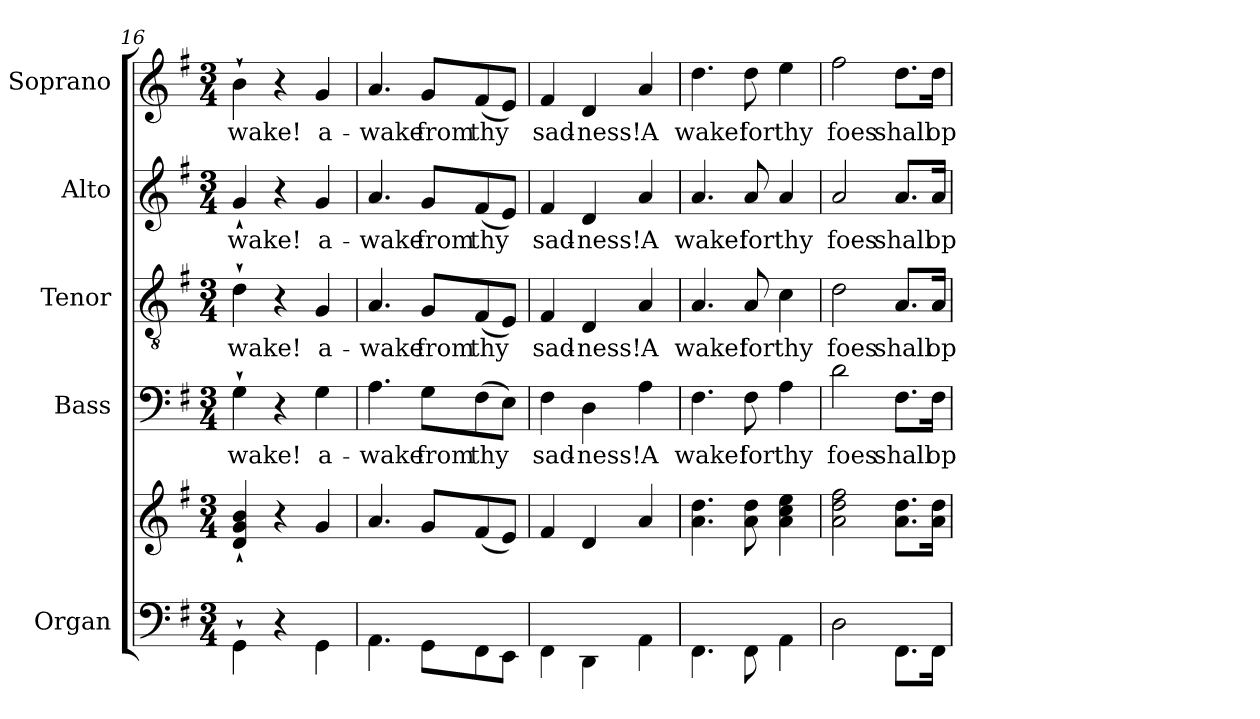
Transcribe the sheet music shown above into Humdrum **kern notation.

**kern	**kern	**kern	**text	**kern	**text	**kern	**text	**kern	**text
*part5	*part5	*part4	*part4	*part3	*part3	*part2	*part2	*part1	*part1
*staff6	*staff5	*staff4	*staff4	*staff3	*staff3	*staff2	*staff2	*staff1	*staff1
*I"Organ	*	*I"Bass	*	*I"Tenor	*	*I"Alto	*	*I"Soprano	*
*I'Org.	*	*I'B.	*	*I'T.	*	*I'A.	*	*I'S.	*
!!LO:PB:g=z
*clefF4	*clefG2	*clefF4	*	*clefGv2	*	*clefG2	*	*clefG2	*
*	*	*	*	*ITrd7c12	*	*	*	*	*
*k[f#]	*k[f#]	*k[f#]	*	*k[f#]	*	*k[f#]	*	*k[f#]	*
*G:	*G:	*G:	*	*G:	*	*G:	*	*G:	*
*M3/4	*M3/4	*M3/4	*	*M3/4	*	*M3/4	*	*M3/4	*
=16	=16	=16	=16	=16	=16	=16	=16	=16	=16
!	!	!	!LO:LY:b:color=#000000	!	!	!	!	!	!
!	!	!	!	!	!LO:LY:b:color=#000000	!	!	!	!
!	!	!	!	!	!	!	!LO:LY:b:color=#000000	!	!
!	!	!	!	!	!	!	!	!	!LO:LY:b:color=#000000
4GG`i\	4di/` 4gi` 4bi`	4G`i\	-wake!	4D`i\	-wake!	4g`i/	wake!	4b`i\	-wake!
4r	4r	4r	.	4r	.	4r	.	4r	.
!	!	!	!LO:LY:b:color=#000000	!	!	!	!	!	!
!	!	!	!	!	!LO:LY:b:color=#000000	!	!	!	!
!	!	!	!	!	!	!	!LO:LY:b:color=#000000	!	!
!	!	!	!	!	!	!	!	!	!LO:LY:b:color=#000000
4GGi\	4gi/	4Gi\	a-	4GGi/	a-	4gi/	a-	4gi/	a-
=17	=17	=17	=17	=17	=17	=17	=17	=17	=17
!	!	!	!LO:LY:b:color=#000000	!	!	!	!	!	!
!	!	!	!	!	!LO:LY:b:color=#000000	!	!	!	!
!	!	!	!	!	!	!	!LO:LY:b:color=#000000	!	!
!	!	!	!	!	!	!	!	!	!LO:LY:b:color=#000000
4.AAi\	4.ai/	4.Ai\	-wake	4.AAi/	-wake	4.ai/	-wake	4.ai/	-wake
!	!	!	!LO:LY:b:color=#000000	!	!	!	!	!	!
!	!	!	!	!	!LO:LY:b:color=#000000	!	!	!	!
!	!	!	!	!	!	!	!LO:LY:b:color=#000000	!	!
!	!	!	!	!	!	!	!	!	!LO:LY:b:color=#000000
8GGi\L	8gi/L	8Gi\L	from	8GGi/L	from	8gi/L	from	8gi/L	from
!	!	!	!LO:LY:b:color=#000000	!	!	!	!	!	!
!	!	!	!	!	!LO:LY:b:color=#000000	!	!	!	!
!	!	!	!	!	!	!	!LO:LY:b:color=#000000	!	!
!	!	!	!	!	!	!	!	!	!LO:LY:b:color=#000000
8FF#i\	(8f#i/	(8F#i\	thy	(8FF#i/	thy	(8f#i/	thy	(8f#i/	thy
8EEi\J	8ei/J)	8Ei\J)	.	8EEi/J)	.	8ei/J)	.	8ei/J)	.
=18	=18	=18	=18	=18	=18	=18	=18	=18	=18
!	!	!	!LO:LY:b:color=#000000	!	!	!	!	!	!
!	!	!	!	!	!LO:LY:b:color=#000000	!	!	!	!
!	!	!	!	!	!	!	!LO:LY:b:color=#000000	!	!
!	!	!	!	!	!	!	!	!	!LO:LY:b:color=#000000
4FF#i\	4f#i/	4F#i\	sad-	4FF#i/	sad-	4f#i/	sad-	4f#i/	sad-
!	!	!	!LO:LY:b:color=#000000	!	!	!	!	!	!
!	!	!	!	!	!LO:LY:b:color=#000000	!	!	!	!
!	!	!	!	!	!	!	!LO:LY:b:color=#000000	!	!
!	!	!	!	!	!	!	!	!	!LO:LY:b:color=#000000
4DDi\	4di/	4Di\	-ness!	4DDi/	-ness!	4di/	-ness!	4di/	-ness!
!	!	!	!LO:LY:b:color=#000000	!	!	!	!	!	!
!	!	!	!	!	!LO:LY:b:color=#000000	!	!	!	!
!	!	!	!	!	!	!	!LO:LY:b:color=#000000	!	!
!	!	!	!	!	!	!	!	!	!LO:LY:b:color=#000000
4AAi\	4ai/	4Ai\	A	4AAi/	A	4ai/	A	4ai/	A
=19	=19	=19	=19	=19	=19	=19	=19	=19	=19
!	!	!	!LO:LY:b:color=#000000	!	!	!	!	!	!
!	!	!	!	!	!LO:LY:b:color=#000000	!	!	!	!
!	!	!	!	!	!	!	!LO:LY:b:color=#000000	!	!
!	!	!	!	!	!	!	!	!	!LO:LY:b:color=#000000
4.FF#i\	4.ai\ 4.ddi	4.F#i\	wake!	4.AAi/	wake!	4.ai/	wake!	4.ddi\	wake!
!	!	!	!LO:LY:b:color=#000000	!	!	!	!	!	!
!	!	!	!	!	!LO:LY:b:color=#000000	!	!	!	!
!	!	!	!	!	!	!	!LO:LY:b:color=#000000	!	!
!	!	!	!	!	!	!	!	!	!LO:LY:b:color=#000000
8FF#i\	8ai\ 8ddi	8F#i\	for	8AAi/	for	8ai/	for	8ddi\	for
!	!	!	!LO:LY:b:color=#000000	!	!	!	!	!	!
!	!	!	!	!	!LO:LY:b:color=#000000	!	!	!	!
!	!	!	!	!	!	!	!LO:LY:b:color=#000000	!	!
!	!	!	!	!	!	!	!	!	!LO:LY:b:color=#000000
4AAi\	4ai\ 4cci 4eei	4Ai\	thy	4Ci\	thy	4ai/	thy	4eei\	thy
=20	=20	=20	=20	=20	=20	=20	=20	=20	=20
!	!	!	!LO:LY:b:color=#000000	!	!	!	!	!	!
!	!	!	!	!	!LO:LY:b:color=#000000	!	!	!	!
!	!	!	!	!	!	!	!LO:LY:b:color=#000000	!	!
!	!	!	!	!	!	!	!	!	!LO:LY:b:color=#000000
2Di\	2ai\ 2ddi 2ff#i	2di\	foes	2Di\	foes	2ai/	foes	2ff#i\	foes
!	!	!	!LO:LY:b:color=#000000	!	!	!	!	!	!
!	!	!	!	!	!LO:LY:b:color=#000000	!	!	!	!
!	!	!	!	!	!	!	!LO:LY:b:color=#000000	!	!
!	!	!	!	!	!	!	!	!	!LO:LY:b:color=#000000
8.FF#i\L	8.ai\ 8.ddiL	8.F#i\L	shall	8.AAi/L	shall	8.ai/L	shall	8.ddi\L	shall
!	!	!	!LO:LY:b:color=#000000	!	!	!	!	!	!
!	!	!	!	!	!LO:LY:b:color=#000000	!	!	!	!
!	!	!	!	!	!	!	!LO:LY:b:color=#000000	!	!
!	!	!	!	!	!	!	!	!	!LO:LY:b:color=#000000
16FF#i\Jk	16ai\ 16ddiJk	16F#i\Jk	op-	16AAi/Jk	op-	16ai/Jk	op-	16ddi\Jk	op-
=	=	=	=	=	=	=	=	=	=
*-	*-	*-	*-	*-	*-	*-	*-	*-	*-
